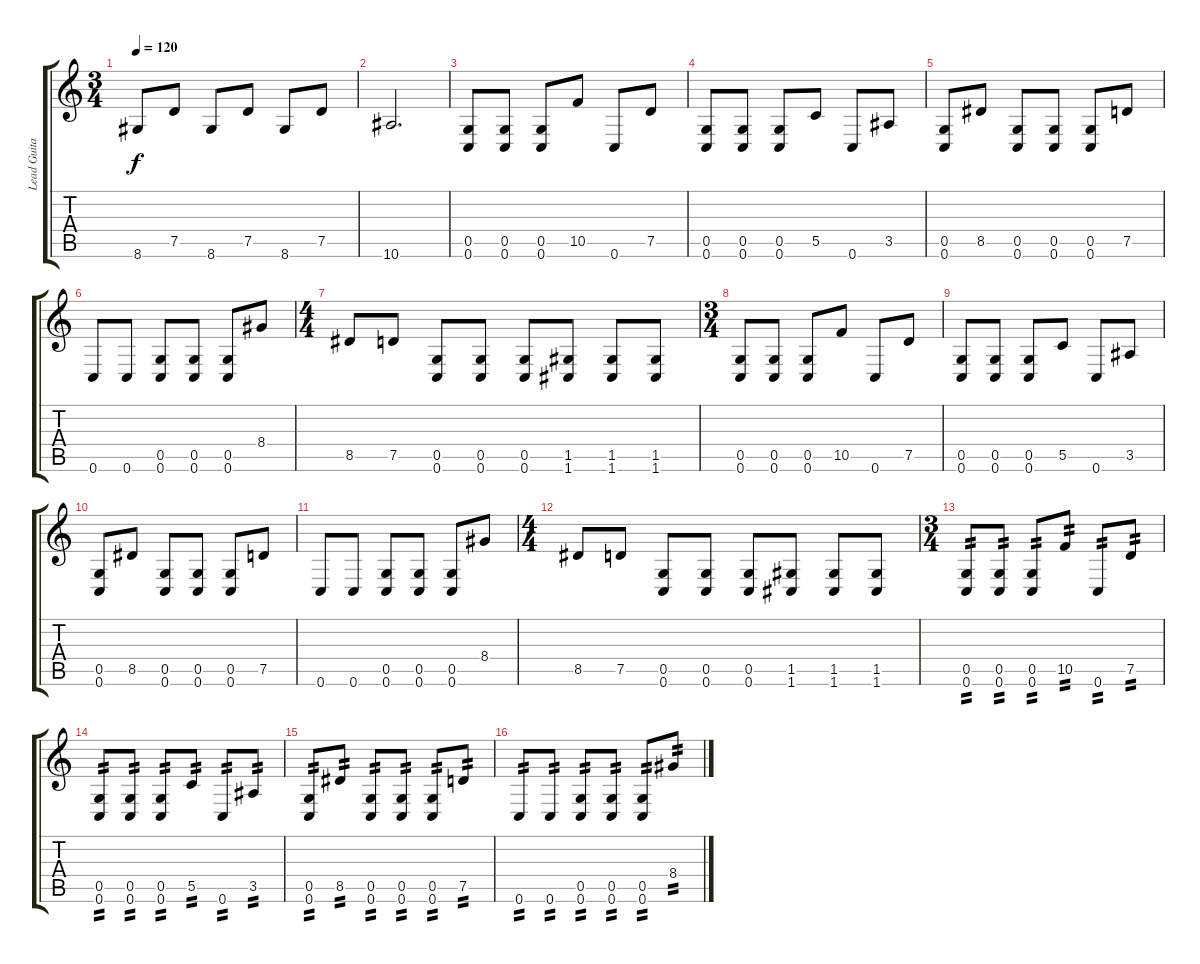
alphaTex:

\track ("Lead Guitar" "Lead Guita") {instrument distortionguitar}
\staff {score tabs}
\tuning (D4 A3 F3 C3 G2 C2) {hide}
\ts (3 4)
\tempo 120
\clef g2
\ks c
8.6.8{dy f} 7.5.8 8.6.8 7.5.8 8.6.8 7.5.8 |
10.6.2{d} |
(0.5 0.6).8 (0.5 0.6).8 (0.5 0.6).8 10.5.8 0.6.8 7.5.8 |
(0.5 0.6).8 (0.5 0.6).8 (0.5 0.6).8 5.5.8 0.6.8 3.5.8 |
(0.5 0.6).8 8.5.8 (0.5 0.6).8 (0.5 0.6).8 (0.5 0.6).8 7.5.8 |
0.6.8 0.6.8 (0.5 0.6).8 (0.5 0.6).8 (0.5 0.6).8 8.4.8 |
\ts (4 4)
8.5.8 7.5.8 (0.5 0.6).8 (0.5 0.6).8 (0.5 0.6).8 (1.5 1.6).8 (1.5 1.6).8 (1.5 1.6).8 |
\ts (3 4)
(0.5 0.6).8 (0.5 0.6).8 (0.5 0.6).8 10.5.8 0.6.8 7.5.8 |
(0.5 0.6).8 (0.5 0.6).8 (0.5 0.6).8 5.5.8 0.6.8 3.5.8 |
(0.5 0.6).8 8.5.8 (0.5 0.6).8 (0.5 0.6).8 (0.5 0.6).8 7.5.8 |
0.6.8 0.6.8 (0.5 0.6).8 (0.5 0.6).8 (0.5 0.6).8 8.4.8 |
\ts (4 4)
8.5.8 7.5.8 (0.5 0.6).8 (0.5 0.6).8 (0.5 0.6).8 (1.5 1.6).8 (1.5 1.6).8 (1.5 1.6).8 |
\ts (3 4)
(0.5 0.6).8{tp 2 volume 16} (0.5 0.6).8{tp 2} (0.5 0.6).8{tp 2} 10.5.8{tp 2} 0.6.8{tp 2} 7.5.8{tp 2} |
(0.5 0.6).8{tp 2} (0.5 0.6).8{tp 2} (0.5 0.6).8{tp 2} 5.5.8{tp 2} 0.6.8{tp 2} 3.5.8{tp 2} |
(0.5 0.6).8{tp 2} 8.5.8{tp 2} (0.5 0.6).8{tp 2} (0.5 0.6).8{tp 2} (0.5 0.6).8{tp 2} 7.5.8{tp 2} |
0.6.8{tp 2} 0.6.8{tp 2} (0.5 0.6).8{tp 2} (0.5 0.6).8{tp 2} (0.5 0.6).8{tp 2} 8.4.8{tp 2}
